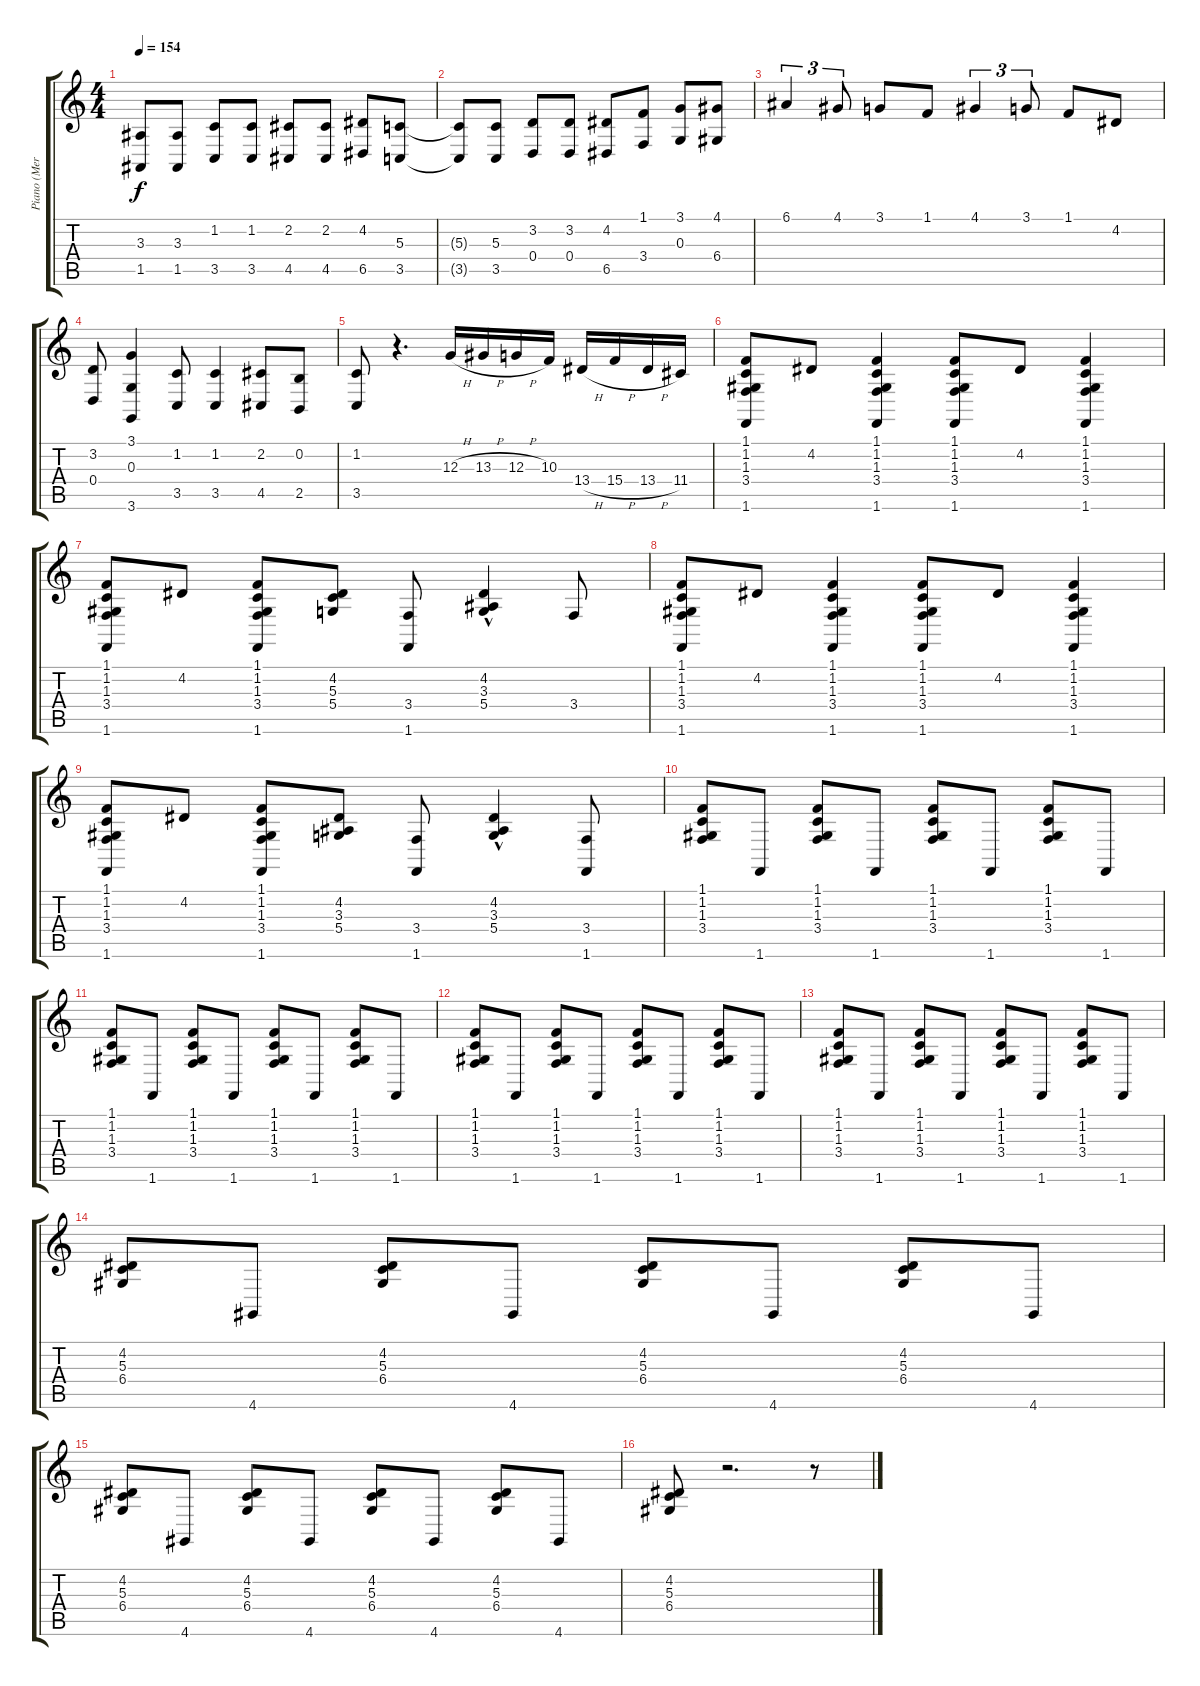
\track ("Piano (Mercury)" "Piano (Mer") {instrument brightacousticpiano}
\staff {score tabs}
\tuning (E4 B3 G3 D3 A2 E2) {hide}
\ts (4 4)
\tempo 154
\clef g2
\ks c
(3.3{t} 1.5{t}).8{dy f} (3.3 1.5).8 (1.2 3.5).8 (1.2 3.5).8 (2.2 4.5).8 (2.2 4.5).8 (4.2 6.5).8 (5.3 3.5).8 |
(5.3{t} 3.5{t}).8 (5.3 3.5).8 (3.2 0.4).8 (3.2 0.4).8 (4.2 6.5).8 (1.1 3.4).8 (3.1 0.3).8 (4.1 6.4).8 |
6.1.4{tu (3 2)} 4.1.8{tu (3 2)} 3.1.8 1.1.8 4.1.4{tu (3 2)} 3.1.8{tu (3 2)} 1.1.8 4.2.8 |
(3.2 0.4).8 (3.1 0.3 3.6).4 (1.2 3.5).8 (1.2 3.5).4 (2.2 4.5).8 (0.2 2.5).8 |
(1.2 3.5).8 r.4{d} 12.3{h}.16{instrument distortionguitar} 13.3{h}.16 12.3{h}.16 10.3.16 13.4{h}.16 15.4{h}.16 13.4{h}.16 11.4.16 |
(1.1 1.2 1.3 3.4 1.6).8{instrument brightacousticpiano} 4.2.8 (1.1 1.2 1.3 3.4 1.6).4 (1.1 1.2 1.3 3.4 1.6).8 4.2.8 (1.1 1.2 1.3 3.4 1.6).4 |
(1.1 1.2 1.3 3.4 1.6).8 4.2.8 (1.1 1.2 1.3 3.4 1.6).8 (4.2 5.3 5.4).8 (3.4 1.6).8 (4.2{hac} 3.3{hac} 5.4{hac}).4 3.4.8 |
(1.1 1.2 1.3 3.4 1.6).8 4.2.8 (1.1 1.2 1.3 3.4 1.6).4 (1.1 1.2 1.3 3.4 1.6).8 4.2.8 (1.1 1.2 1.3 3.4 1.6).4 |
(1.1 1.2 1.3 3.4 1.6).8 4.2.8 (1.1 1.2 1.3 3.4 1.6).8 (4.2 3.3 5.4).8 (3.4 1.6).8 (4.2{hac} 3.3{hac} 5.4{hac}).4 (3.4 1.6).8 |
(1.1 1.2 1.3 3.4).8 1.6.8 (1.1 1.2 1.3 3.4).8 1.6.8 (1.1 1.2 1.3 3.4).8 1.6.8 (1.1 1.2 1.3 3.4).8 1.6.8 |
(1.1 1.2 1.3 3.4).8 1.6.8 (1.1 1.2 1.3 3.4).8 1.6.8 (1.1 1.2 1.3 3.4).8 1.6.8 (1.1 1.2 1.3 3.4).8 1.6.8 |
(1.1 1.2 1.3 3.4).8 1.6.8 (1.1 1.2 1.3 3.4).8 1.6.8 (1.1 1.2 1.3 3.4).8 1.6.8 (1.1 1.2 1.3 3.4).8 1.6.8 |
(1.1 1.2 1.3 3.4).8 1.6.8 (1.1 1.2 1.3 3.4).8 1.6.8 (1.1 1.2 1.3 3.4).8 1.6.8 (1.1 1.2 1.3 3.4).8 1.6.8 |
(4.2 5.3 6.4).8 4.6.8 (4.2 5.3 6.4).8 4.6.8 (4.2 5.3 6.4).8 4.6.8 (4.2 5.3 6.4).8 4.6.8 |
(4.2 5.3 6.4).8 4.6.8 (4.2 5.3 6.4).8 4.6.8 (4.2 5.3 6.4).8 4.6.8 (4.2 5.3 6.4).8 4.6.8 |
(4.2 5.3 6.4).8 r.2{d} r.8
